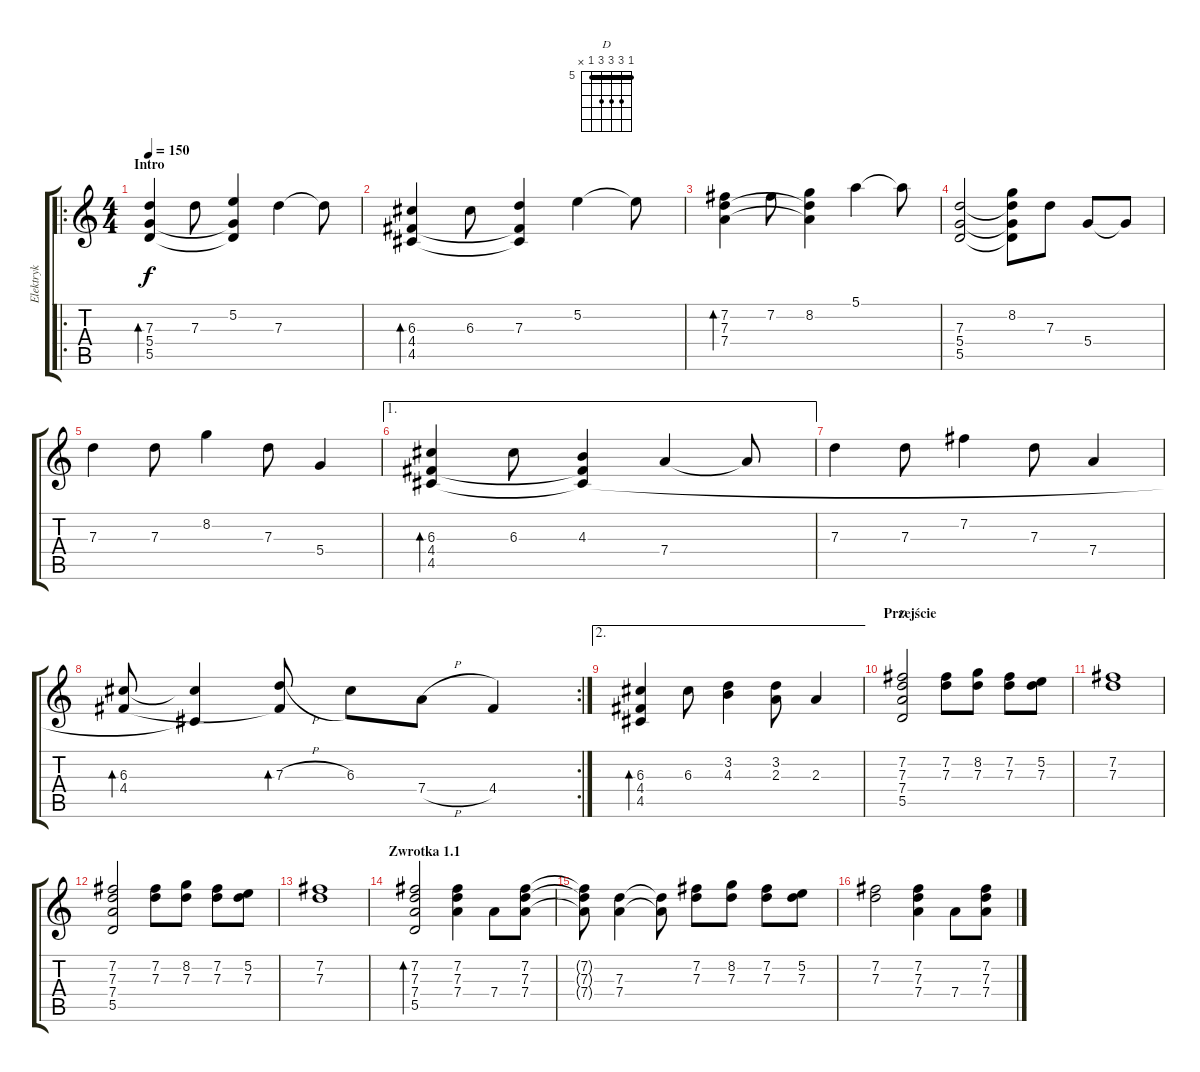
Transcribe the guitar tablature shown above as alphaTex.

\track ("Elektryk" "Elektryk") {instrument electricguitarclean}
\staff {score tabs}
\tuning (E4 B3 G3 D3 A2 E2) {hide}
\chord ("D" 5 7 7 7 5 x) {firstfret 5 barre 5}
\ro
\ts (4 4)
\section ("" "Intro")
\tempo 150
\clef g2
\ks c
(7.3 5.4 5.5).4{bd 240 dy f instrument electricguitarclean} 7.3.8 (5.2 5.4{t} 5.5{t}).4 7.3.4 7.3{t}.8 |
(6.3 4.4 4.5).4{bd 240} 6.3.8 (7.3 4.4{t} 4.5{t}).4 5.2.4 5.2{t}.8 |
(7.2 7.3 7.4).4{bd 240} 7.2.8 (8.2 7.3{t} 7.4{t}).4 5.1.4 5.1{t}.8 |
(7.3 5.4 5.5).2 (8.2 7.3{t} 5.4{t} 5.5{t}).8 7.3.8 5.4.8 5.4{t}.8 |
7.3.4 7.3.8 8.2.4 7.3.8 5.4.4 |
\ae 1
(6.3 4.4 4.5).4{bd 240} 6.3.8 (4.3 4.4{t} 4.5{t}).4 7.4.4 7.4{t}.8 |
7.3.4 7.3.8 7.2.4 7.3.8 7.4.4 |
\rc 2
(6.3 4.4).8{bd 240} (6.3{t} 4.5{t}).4 (7.3{h} 4.4{t}).8{bd 240} 6.3.8 7.4{h}.8 4.4.4 |
\ae 2
(6.3 4.4 4.5).4{bd 240} 6.3.8 (3.2 4.3).4 (3.2 2.3).8 2.3.4 |
\section ("" "Przejście")
(7.2 7.3 7.4 5.5).2{ch "D"} (7.2 7.3).8 (8.2 7.3).8 (7.2 7.3).8 (5.2 7.3).8 |
(7.2 7.3).1 |
(7.2 7.3 7.4 5.5).2 (7.2 7.3).8 (8.2 7.3).8 (7.2 7.3).8 (5.2 7.3).8 |
(7.2 7.3).1 |
\section ("" "Zwrotka 1.1")
(7.2 7.3 7.4 5.5).2{bd 240} (7.2 7.3 7.4).4 7.4.8 (7.2 7.3 7.4).8 |
(7.2{t} 7.3{t} 7.4{t}).8 (7.3 7.4).4 (7.3{t} 7.4{t}).8 (7.2 7.3).8 (8.2 7.3).8 (7.2 7.3).8 (5.2 7.3).8 |
(7.2 7.3).2 (7.2 7.3 7.4).4 7.4.8 (7.2 7.3 7.4).8
